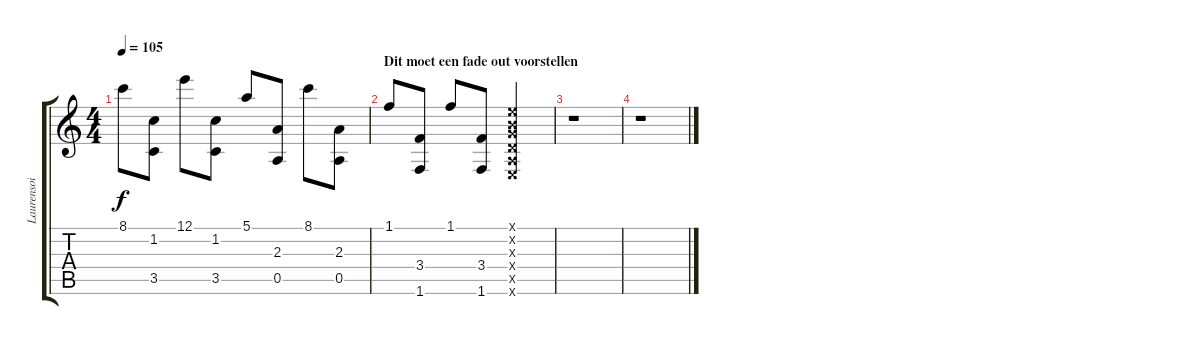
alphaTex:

\track ("Laurensoi" "Laurensoi") {instrument electricguitarclean}
\staff {score tabs}
\tuning (E4 B3 G3 D3 A2 E2) {hide}
\ts (4 4)
\tempo 105
\clef g2
\ks c
8.1.8{dy f} (1.2 3.5).8 12.1.8 (1.2 3.5).8 5.1.8 (2.3 0.5).8 8.1.8 (2.3 0.5).8 |
\section ("" "Dit moet een fade out voorstellen")
1.1.8 (3.4 1.6).8 1.1.8 (3.4 1.6).8 (0.1{x} 0.2{x} 0.3{x} 0.4{x} 0.5{x} 0.6{x}).2 |
r.1 |
r.1
